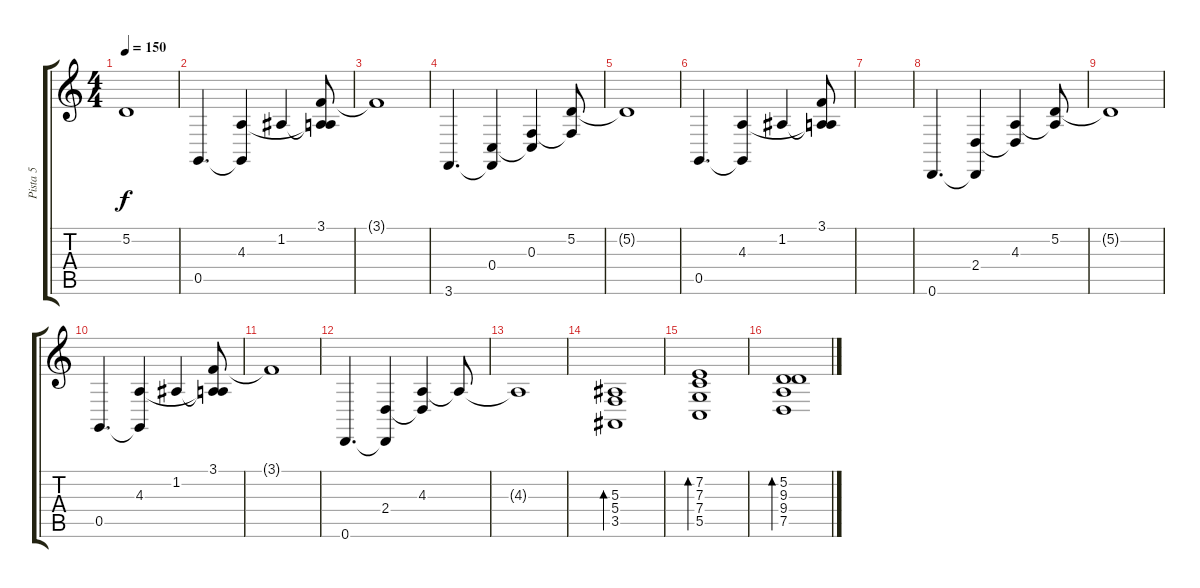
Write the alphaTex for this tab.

\track ("Pista 5" "Pista 5") {instrument harpsichord}
\staff {score tabs}
\tuning (D4 A3 F3 C3 G2 D2) {hide}
\ts (4 4)
\tempo 150
\clef g2
\ks c
5.2{t}.1{dy f} |
0.5.4{d volume 16 instrument acousticguitarsteel} (4.3 0.5{t}).4 1.2.4 (3.1 1.2{t} 4.3{t}).8 |
3.1{t}.1 |
3.6.4{d} (0.4 3.6{t}).4 (0.3 0.4{t}).4 (5.2 0.3{t}).8 |
5.2{t}.1 |
0.5.4{d volume 16 instrument acousticguitarsteel} (4.3 0.5{t}).4 1.2.4 (3.1 1.2{t} 4.3{t}).8 |
|
0.6.4{d} (2.4 0.6{t}).4 (4.3 2.4{t}).4 (5.2 4.3{t}).8 |
5.2{t}.1 |
0.5.4{d volume 16 instrument acousticguitarsteel} (4.3 0.5{t}).4 1.2.4 (3.1 1.2{t} 4.3{t}).8 |
3.1{t}.1 |
0.6.4{d} (2.4 0.6{t}).4 (4.3 2.4{t}).4 4.3{t}.8 |
4.3{t}.1 |
(5.3 5.4 3.5).1{bd 480} |
(7.2 7.3 7.4 5.5).1{bd 480} |
(5.2 9.3 9.4 7.5).1{bd 480}
